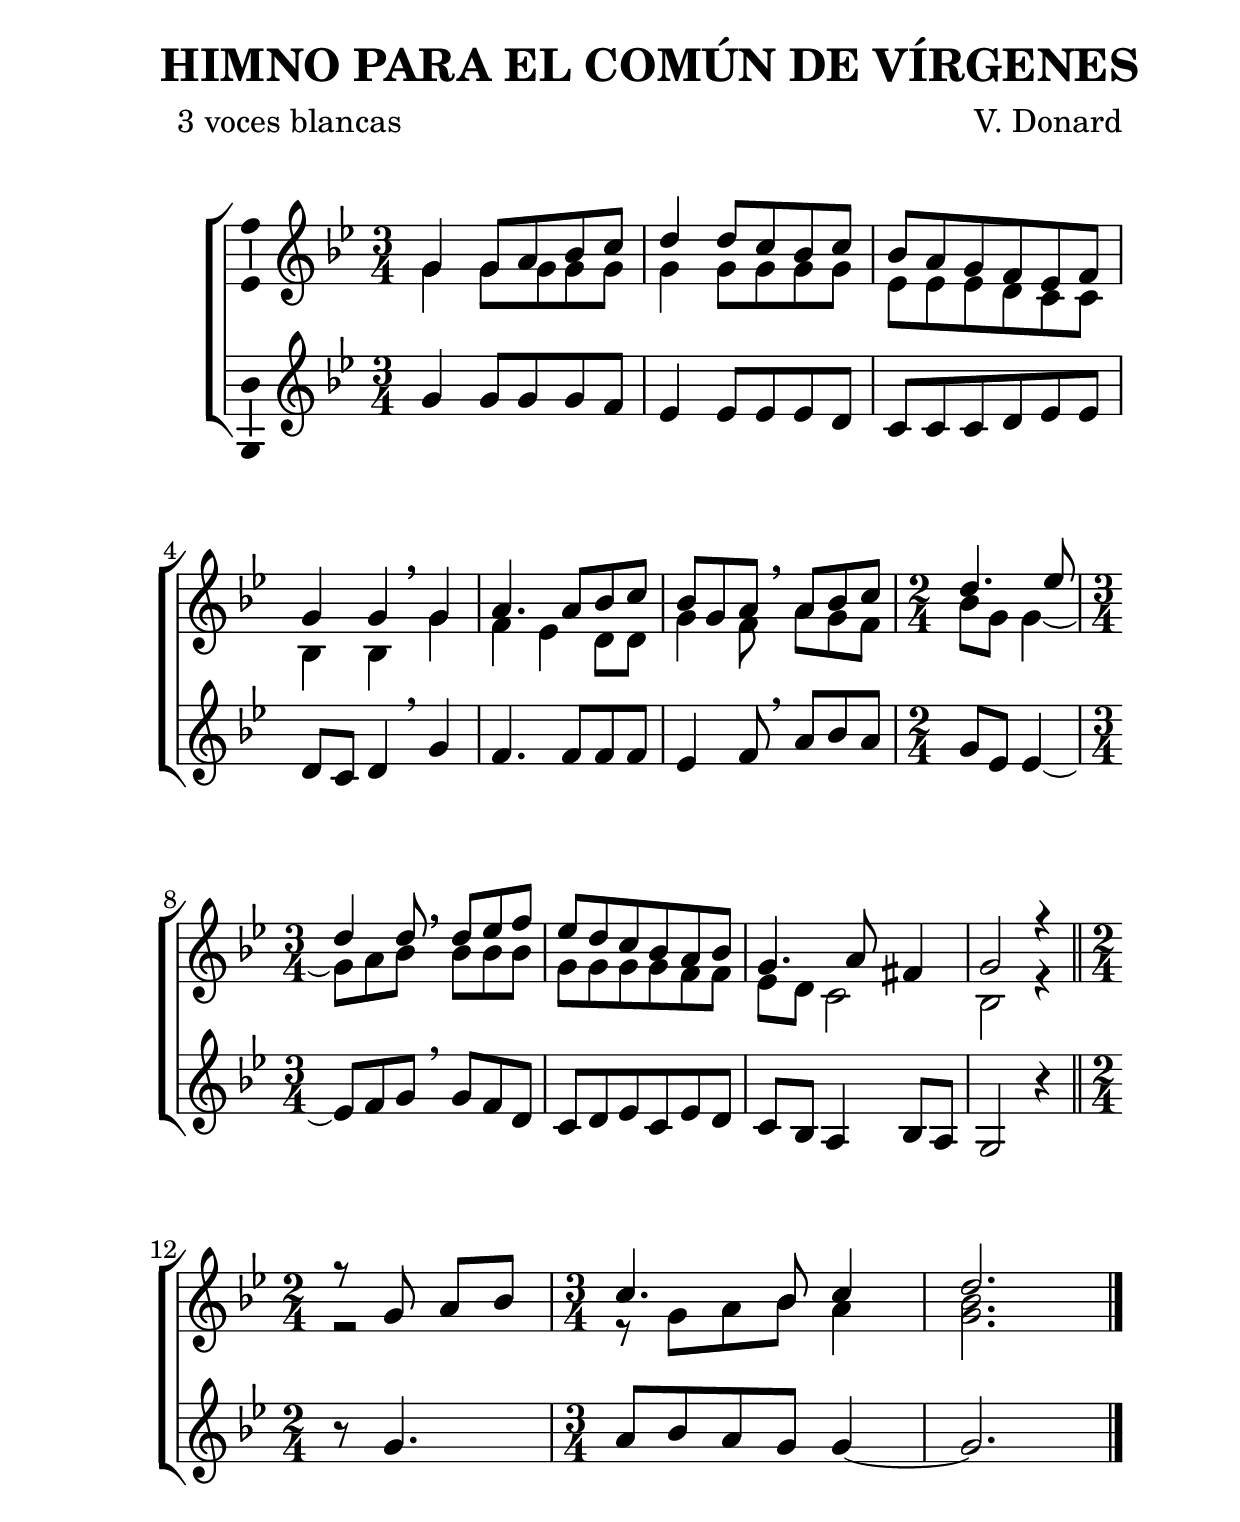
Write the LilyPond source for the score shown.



%versión de lilypond para la que se ha escrito esta partitura:
\version "2.16.0"

	%Tamaño papel
	#(set-default-paper-size "a4")
	%Tamaño partitura
	#(set-global-staff-size 28)
	%No responde al pulsar sobre una nota
	#(ly:set-option 'point-and-click #f)

%parámetros del encabezamiento:
\header {
	%title = "HIMNO PARA EL COMÚN DE VÍRGENES"
	title = \markup{\fontsize #-1 "HIMNO PARA EL COMÚN DE VÍRGENES"}
	subtitle = ""
	composer = "V. Donard"
	poet = "3 voces blancas"
	meter = ""
	arranger = ""
%	tagline="Monasterio de la Madre de Dios. Buenafuente del Sistal."
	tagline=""
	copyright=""
	tiempo = ""
	usos = ""
	letra = "Esta mujer no quiso tomar varón ni darle su ternura, selló su compromiso con otro amor que dura sobre el amor de toda criatura. Y tanto se apresura a zaga de la huella del Amado, que en él se transfigura, y el cuerpo anonadado y está por el amor resucitado. Aquí la Iglesia canta la condición futura de la historia, y el cuerpo se adelanta en esta humilde gloria a la consumación de su victoria. Mirad los regocijos de la que por estéril sollozaba, y se llenó de hijos porque el Señor miraba la pequeñez humilde de su esclava. Amén. Amén, amén."
	}

%parámetros asociados al papel:
\paper  {
	oddHeaderMarkup = \markup {\fill-line { \on-the-fly #not-first-page \fromproperty #'header:title \on-the-fly #not-first-page \fromproperty #'header:composer }}
	evenHeaderMarkup = \markup {\fill-line { \fromproperty #'header:composer \fromproperty #'header:title }}
	#(set-paper-size "a4")
	print-page-number = ##f
	first-page-number = 1
	print-first-page-number = ##f
%	head-separation = 3.0 \cm
	top-margin = 2.0 \cm
	bottom-margin = 0.0\cm
%%%	bottom-margin = -2.0\cm
	left-margin = 3.0 \cm
	line-width = 16.0 \cm
	indent = 8\mm
	interscoreline = 2.\mm
	between-system-space = 15\mm
%	para que las partituras no llenen la hoja:
	ragged-bottom = ##t
%	idem para la última hoja:
	ragged-last-bottom = ##f
%	para que las partituras llenen el ancho del papel:
	ragged-last = ##f
	after-title-space = 2.5 \cm
%page-count=1
%system-count=6

	%Flexible Vertical Spacing
%	markup-markup-spacing =
%	#'((basic-distance . 15) (minimum-distance . 15) (padding . 3))
	markup-system-spacing =
	#'((basic-distance . 15) (minimum-distance . 15) (padding . 3))
	system-system-spacing =
	#'((basic-distance . 15) (minimum-distance . 15) (padding . 3))
	score-system-spacing =
	#'((basic-distance . 15) (minimum-distance . 15) (padding . 5))
%	top-system-spacing = % header
%	#'((basic-distance . 8) (minimum-distance . 0) (padding . 0))
%	top-markup-spacing =
%	#'((basic-distance . 20) (minimum-distance . 20) (padding . 0))
	last-bottom-spacing = % footer
	#'((basic-distance . 5) (minimum-distance . 5) (padding . 0))
%	score-markup-spacing =
%	#'((basic-distance . 16) (minimum-distance . 13) (padding . 0))

	}


%parámetros que afectan a toda la partitura:
global =  {
	%clave de sol (G):
	\clef G
	%armadura:
%%%	\transpose a b
	\key bes \major
	\tempo 4=75
	\set Score.tempoHideNote = ##t
	}


melodia =
%%%	\transpose a b
{
	\relative c'' {

<<
{
\voiceOne
\stemUp

\time 3/4
g4 g8 a bes c
d4 d8 c bes c
bes8 a g f ees f
g4 g \breathe g
a4. a8 bes c
bes8 g a \breathe a bes c

\time 2/4
d4. ees8

\time 3/4
d4 d8 \breathe d ees f
ees8 d c bes a bes
g4. a8 fis4
g2 r4

\bar "||"

\break

\time 2/4
r8 g8 a bes

\time 3/4
c4. bes8 c4
d2.

}
\new Voice {
\voiceTwo
\stemDown

\time 3/4
g,4 g8 g g g
g4 g8 g g g
ees8 ees ees d c c
bes4 bes \breathe g'
f4 ees d8 d
g4 f8 \breathe a g f

\time 2/4
bes8 g g4~

\time 3/4
g8 a bes \breathe bes bes bes
g8 g g g f f
ees8 d c2
bes2 r4

\bar "||"
\time 2/4
r2

\time 3/4
r8 g'8 a bes a4
<g bes>2.

}
>>

\bar "|."
}
}

melodiaacom =
%%%	\transpose a b
{
	\relative c'' {

\time 3/4
g4 g8 g g f
ees4 ees8 ees ees d
c8 c c d ees ees
d8 c d4 \breathe g
f4. f8 f f
ees4 f8 \breathe a bes a

\time 2/4
g8 ees ees4~

\time 3/4
ees8 f g \breathe g f d
c8 d ees c ees d
c8 bes a4 bes8 a
g2 r4

\bar "||"
\time 2/4
r8 g'4.

\time 3/4
a8 bes a g g4~
g2.

\bar "|."
}
}


textouno = \lyricmode {
\set stanza =#"1. " Es -- ta mu -- jer no qui -- so
to -- mar va -- rón ni dar -- le su ter -- nu -- ra,
se -- lló su com -- pro -- mi -- _ so
con o -- tro~a -- mor que du -- ra
so -- bre~el a -- mor de to -- da cri -- a -- tu -- _ _ ra.
	}

textodos = \lyricmode {
\set stanza =#"2. " Y tan -- to se~a -- pre -- su -- ra
a za -- ga de la hue -- lla del A -- ma -- do,
que~en él se trans -- fi -- gu -- _ ra,
y~el cuer -- po~a -- no -- na -- da -- do
y~es -- tá por el a -- mor re -- su -- ci -- ta -- _ _ do.
	}

textotres = \lyricmode {
\set stanza =#"3. " A -- quí la~I -- gle -- sia can -- ta
la con -- di -- ción fu -- tu -- ra de la~his -- to -- ria,
y~el cuer -- po se~a -- de -- lan -- _ ta
en es -- ta~hu -- mil -- de glo -- ria
a la con -- su -- ma -- ción de su vic -- to -- _ _ ria.
	}

textocuatro = \lyricmode {
\set stanza =#"4. " Mi -- rad los re -- go -- ci -- jos
de la que por es -- té -- ril so -- llo -- za -- ba,
y se lle -- nó de hi -- _ jos
por -- que~el Se -- ñor mi -- ra -- ba
la pe -- que -- ñez hu -- mil -- de de su~es -- cla -- _ _ va.
A -- _ _ _ _ _ mén.
	}

textocinco = \lyricmode {
\skip1 \skip1 \skip1 \skip1 \skip1
\skip1 \skip1 \skip1 \skip1 \skip1
\skip1 \skip1 \skip1 \skip1 \skip1
\skip1 \skip1 \skip1 \skip1 \skip1
\skip1 \skip1 \skip1 \skip1 \skip1
\skip1 \skip1 \skip1 \skip1 \skip1
\skip1 \skip1 \skip1 \skip1 \skip1
\skip1 \skip1 \skip1 \skip1 \skip1
\skip1 \skip1 \skip1 \skip1 \skip1
\skip1 \skip1 \skip1 \skip1
%%%\set stanza =#"4. " 
A -- mén, a -- _ _ mén. __
	}


vozStaff = \context Voice = vozStaff
\with {\consists "Ambitus_engraver"}
<<
	\set Staff.instrumentName = ""
	\set Staff.shortInstrumentName = ""
	\set Staff.midiInstrument = #"acoustic grand"
	\set Staff.midiMinimumVolume = #0.7
	\set Staff.midiMaximumVolume = #0.9
	\global
	\melodia
	>>

vozacomStaff = \context Voice = vozacomStaff
\with {\consists "Ambitus_engraver"}
<<
	\set Staff.instrumentName = ""
	\set Staff.shortInstrumentName = ""
	\set Staff.midiInstrument = #"violin"
	\set Staff.midiMinimumVolume = #0.7
	\set Staff.midiMaximumVolume = #0.9
	\global
	\melodiaacom
	>>

textounoStaff = \context Lyrics = textounoStaff <<
%	\set vocalName =#"1. "
	\set shortVocalName =#"1. "
	\lyricsto vozStaff \textouno
	>>

textodosStaff = \context Lyrics = textodosStaff <<
%	\set vocalName =#"2. "
	\set shortVocalName =#"2. "
	\lyricsto vozStaff \textodos
	>>

textotresStaff = \context Lyrics = textotresStaff <<
%	\set vocalName =#"3. "
	\set shortVocalName =#"3. "
	\lyricsto vozStaff \textotres
	>>

textocuatroStaff = \context Lyrics = textocuatroStaff <<
%	\set vocalName =#"4. "
	\set shortVocalName =#"4. "
	\lyricsto vozStaff \textocuatro
	>>

textocincoStaff = \context Lyrics = textocincoStaff <<
%	\set vocalName =#"4. "
	\set shortVocalName =#"4. "
	\lyricsto vozacomStaff \textocinco
	>>


\book {
	\score {
		\context ChoirStaff {
%			\override StaffGroup.SystemStartBracket #'collapse-height = #1
%			\override Score.SystemStartBar #'collapse-height = #1
			<<
			\vozStaff
			\textounoStaff
			\textodosStaff
			\textotresStaff
			\textocuatroStaff
			\vozacomStaff
			\textocincoStaff
			>>
		}
		\layout {
	    		\context {
				\Lyrics
				%\override LyricText #'font-size = #2
				}
	   		\context {
				\Score
				%\override StaffSymbol #'staff-space = #(magstep +3)
%%%				\override InstrumentName #'X-offset = #1.5
				\override InstrumentName #'X-offset = #3.5
				\override InstrumentName #'font-series = #'bold
				}
%%%			\context {
%%%				\Staff
%%%				\remove "Time_signature_engraver"
%%%				\override BarLine #'transparent = ##t
%%%				}
			}
		}
	\score {
		\context ChoirStaff {
			\override StaffGroup.SystemStartBracket #'collapse-height = #1
			\override Score.SystemStartBar #'collapse-height = #1
			<<
			\vozStaff
			\vozacomStaff
			>>
		}
		\midi {
	  		\context {
	  			\Score
				tempoWholesPerMinute = #(ly:make-moment 70 4)
				}
			}
		}
}


